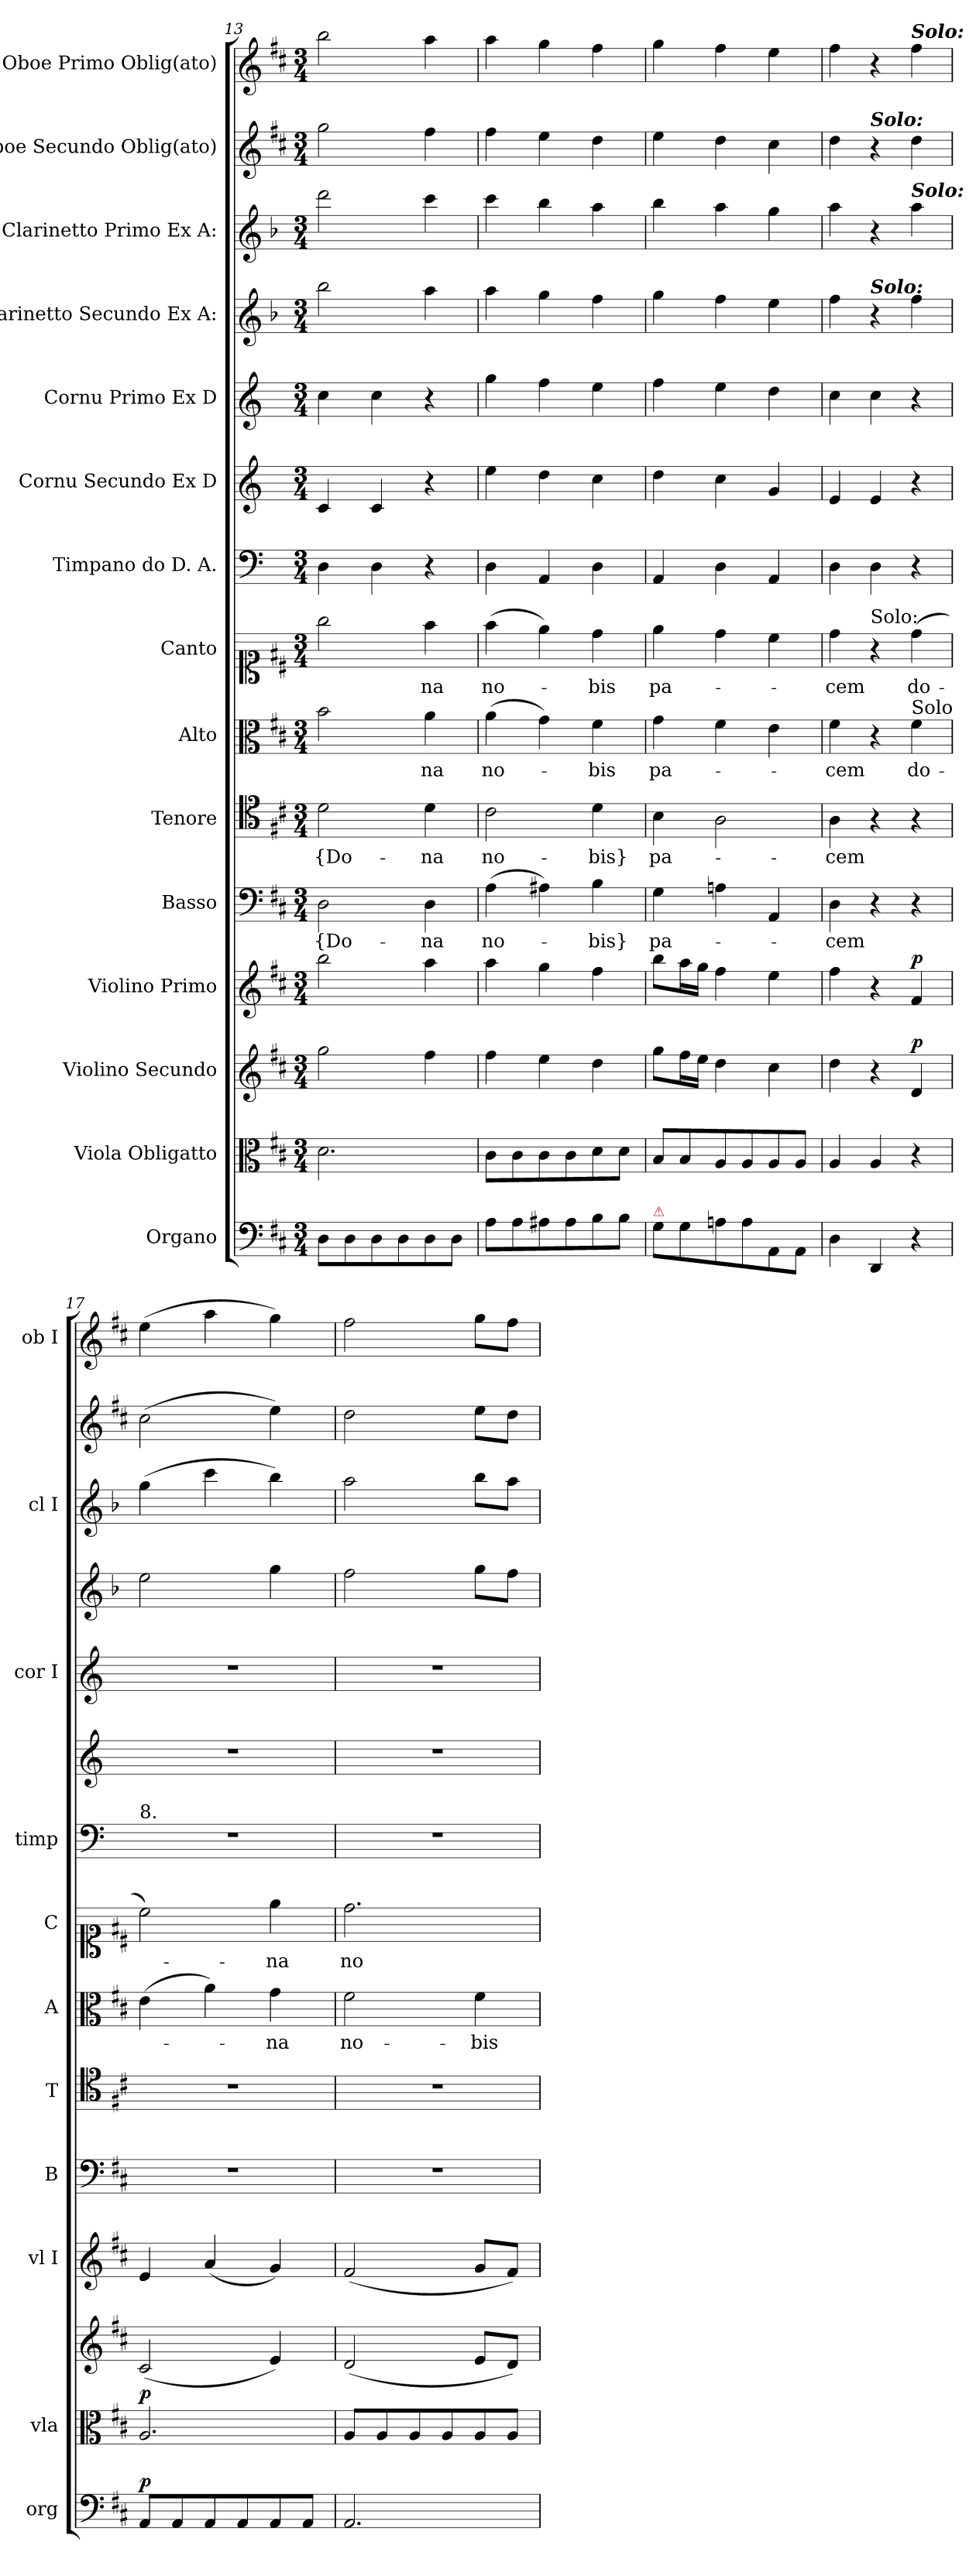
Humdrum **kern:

**kern	**dynam	**kern	**dynam	**kern	**dynam	**kern	**dynam	**kern	**text	**kern	**text	**kern	**text	**kern	**text	**kern	**kern	**kern	**kern	**kern	**kern	**kern
*part15	*part15	*part14	*part14	*part13	*part13	*part12	*part12	*part11	*part11	*part10	*part10	*part9	*part9	*part8	*part8	*part7	*part6	*part5	*part4	*part3	*part2	*part1
*staff15	*staff15	*staff14	*staff14	*staff13	*staff13	*staff12	*staff12	*staff11	*staff11	*staff10	*staff10	*staff9	*staff9	*staff8	*staff8	*staff7	*staff6	*staff5	*staff4	*staff3	*staff2	*staff1
*I"Organo	*	*I"Viola Obligatto	*	*I"Violino Secundo	*	*I"Violino Primo	*	*I"Basso	*	*I"Tenore	*	*I"Alto	*	*I"Canto	*	*I"Timpano do D. A.	*I"Cornu Secundo Ex D	*I"Cornu Primo Ex D	*I"Clarinetto Secundo Ex A:	*I"Clarinetto Primo Ex A:	*I"Oboe Secundo Oblig(ato)	*I"Oboe Primo Oblig(ato)
*I'org	*	*I'vla	*	*	*	*I'vl I	*	*I'B	*	*I'T	*	*I'A	*	*I'C	*	*I'timp	*	*I'cor I	*	*I'cl I	*	*I'ob I
*clefF4	*	*clefC3	*	*clefG2	*	*clefG2	*	*clefF4	*	*clefC4	*	*clefC3	*	*clefC1	*	*clefF4	*clefG2	*clefG2	*clefG2	*clefG2	*clefG2	*clefG2
*	*	*	*	*	*	*	*	*	*	*	*	*	*	*	*	*	*ITrd6c10	*ITrd6c10	*ITrd2c3	*ITrd2c3	*	*
*k[f#c#]	*	*k[f#c#]	*	*k[f#c#]	*	*k[f#c#]	*	*k[f#c#]	*	*k[f#c#]	*	*k[f#c#]	*	*k[f#c#]	*	*k[]	*k[f#c#]	*k[f#c#]	*k[f#c#]	*k[f#c#]	*k[f#c#]	*k[f#c#]
*D:	*	*D:	*	*D:	*	*D:	*	*D:	*	*D:	*	*D:	*	*D:	*	*	*D:	*D:	*D:	*D:	*D:	*D:
*M3/4	*	*M3/4	*	*M3/4	*	*M3/4	*	*M3/4	*	*M3/4	*	*M3/4	*	*M3/4	*	*M3/4	*M3/4	*M3/4	*M3/4	*M3/4	*M3/4	*M3/4
=13	=13	=13	=13	=13	=13	=13	=13	=13	=13	=13	=13	=13	=13	=13	=13	=13	=13	=13	=13	=13	=13	=13
8D\L	.	2.d\	.	2gg\	.	2bb\	.	2D\	{Do-	2d\	{Do-	2b\	.	2gg\	.	4D\	4D/	4d\	2gg\	2bb\	2gg\	2bb\
8D\	.	.	.	.	.	.	.	.	.	.	.	.	.	.	.	.	.	.	.	.	.	.
8D\	.	.	.	.	.	.	.	.	.	.	.	.	.	.	.	4D\	4D/	4d\	.	.	.	.
8D\	.	.	.	.	.	.	.	.	.	.	.	.	.	.	.	.	.	.	.	.	.	.
8D\	.	.	.	4ff#\	.	4aa\	.	4D\	-na	4d\	-na	4a\	-na	4ff#\	-na	4r	4r	4r	4ff#\	4aa\	4ff#\	4aa\
8D\J	.	.	.	.	.	.	.	.	.	.	.	.	.	.	.	.	.	.	.	.	.	.
=14	=14	=14	=14	=14	=14	=14	=14	=14	=14	=14	=14	=14	=14	=14	=14	=14	=14	=14	=14	=14	=14	=14
8A\L	.	8c#\L	.	4ff#\	.	4aa\	.	(4A\	no-	2c#\	no-	(4a\	no-	(4ff#\	no-	4D\	4f#\	4a\	4ff#\	4aa\	4ff#\	4aa\
8A\	.	8c#\	.	.	.	.	.	.	.	.	.	.	.	.	.	.	.	.	.	.	.	.
8A#X\	.	8c#\	.	4ee\	.	4gg\	.	4A#X\)	.	.	.	4g\)	.	4ee\)	.	4AA/	4e\	4g\	4ee\	4gg\	4ee\	4gg\
8A#\	.	8c#\	.	.	.	.	.	.	.	.	.	.	.	.	.	.	.	.	.	.	.	.
8B\	.	8d\	.	4dd\	.	4ff#\	.	4B\	-bis}	4d\	-bis}	4f#\	-bis	4dd\	-bis	4D\	4d\	4f#\	4dd\	4ff#\	4dd\	4ff#\
8B\J	.	8d\J	.	.	.	.	.	.	.	.	.	.	.	.	.	.	.	.	.	.	.	.
=15	=15	=15	=15	=15	=15	=15	=15	=15	=15	=15	=15	=15	=15	=15	=15	=15	=15	=15	=15	=15	=15	=15
!LO:TX:a:color=crimson:t=⚠	!	!	!	!	!	!	!	!	!	!	!	!	!	!	!	!	!	!	!	!	!	!
8G\L	.	8B/L	.	8gg\L	.	8bb\L	.	4G\	pa-	4B\	pa-	4g\	pa-	4ee\	pa-	4AA/	4e\	4g\	4ee\	4gg\	4ee\	4gg\
8G\	.	8B/	.	16ff#\L	.	16aa\L	.	.	.	.	.	.	.	.	.	.	.	.	.	.	.	.
.	.	.	.	16ee\JJ	.	16gg\JJ	.	.	.	.	.	.	.	.	.	.	.	.	.	.	.	.
8An\	.	8A/	.	4dd\	.	4ff#\	.	4An\	.	2A\	.	4f#\	.	4dd\	.	4D\	4d\	4f#\	4dd\	4ff#\	4dd\	4ff#\
8A\	.	8A/	.	.	.	.	.	.	.	.	.	.	.	.	.	.	.	.	.	.	.	.
8AA\	.	8A/	.	4cc#\	.	4ee\	.	4AA/	.	.	.	4e\	.	4cc#\	.	4AA/	4A/	4e\	4cc#\	4ee\	4cc#\	4ee\
8AA\J	.	8A/J	.	.	.	.	.	.	.	.	.	.	.	.	.	.	.	.	.	.	.	.
=16	=16	=16	=16	=16	=16	=16	=16	=16	=16	=16	=16	=16	=16	=16	=16	=16	=16	=16	=16	=16	=16	=16
4D\	.	4A/	.	4dd\	.	4ff#\	.	4D\	-cem	4A\	-cem	4f#\	-cem	4dd\	-cem	4D\	4F#/	4d\	4dd\	4ff#\	4dd\	4ff#\
!	!	!	!	!	!	!	!	!	!	!	!	!	!	!	!	!	!	!	!	!	!LO:TX:a:Bi:t=Solo&colon;	!
!	!	!	!	!	!	!	!	!	!	!	!	!	!	!	!	!	!	!	!LO:TX:a:Bi:t=Solo&colon;	!	!	!
!	!	!	!	!	!	!	!	!	!	!	!	!	!	!LO:TX:a:t=Solo&colon;	!	!	!	!	!	!	!	!
4DD/	.	4A/	.	4r	.	4r	.	4r	.	4r	.	4r	.	4r	.	4D\	4F#/	4d\	4r	4r	4r	4r
!	!	!	!	!	!	!	!	!	!	!	!	!	!	!	!	!	!	!	!	!	!	!LO:TX:a:Bi:t=Solo&colon;
!	!	!	!	!	!	!	!	!	!	!	!	!	!	!	!	!	!	!	!	!LO:TX:a:Bi:t=Solo&colon;	!	!
!	!	!	!	!	!	!	!	!	!	!	!	!LO:TX:a:t=Solo	!	!	!	!	!	!	!	!	!	!
!	!	!	!	!	!LO:DY:a	!	!LO:DY:a	!	!	!	!	!	!	!	!	!	!	!	!	!	!	!
4r	.	4r	.	4d/	p	4f#/	p	4r	.	4r	.	4f#\	do-	(4dd\	do-	4r	4r	4r	4dd\	4ff#\	4dd\	4ff#\
=17	=17	=17	=17	=17	=17	=17	=17	=17	=17	=17	=17	=17	=17	=17	=17	=17	=17	=17	=17	=17	=17	=17
!	!	!	!	!	!	!	!	!	!	!	!	!	!	!	!	!LO:TX:a:t=8.	!	!	!	!	!	!
!	!LO:DY:a	!	!LO:DY:a	!	!	!	!	!	!	!	!	!	!	!	!	!	!	!	!	!	!	!
8AA/L	p	2.A/	p	(2c#/	.	4e/	.	2.r	.	2.r	.	(4e\	.	2cc#\)	.	2.r	2.r	2.r	2cc#\	(4ee\	(2cc#\	(>4ee\
8AA/	.	.	.	.	.	.	.	.	.	.	.	.	.	.	.	.	.	.	.	.	.	.
8AA/	.	.	.	.	.	(4a/	.	.	.	.	.	4a\)	.	.	.	.	.	.	.	4aa\	.	4aa\
8AA/	.	.	.	.	.	.	.	.	.	.	.	.	.	.	.	.	.	.	.	.	.	.
8AA/	.	.	.	4e/)	.	4g/)	.	.	.	.	.	4g\	-na	4ee\	-na	.	.	.	4ee\	4gg\)	4ee\)	4gg\)
8AA/J	.	.	.	.	.	.	.	.	.	.	.	.	.	.	.	.	.	.	.	.	.	.
=18	=18	=18	=18	=18	=18	=18	=18	=18	=18	=18	=18	=18	=18	=18	=18	=18	=18	=18	=18	=18	=18	=18
2.AA/	.	8A/L	.	(2d/	.	(2f#/	.	2.r	.	2.r	.	2f#\	no-	2.dd\	no-	2.r	2.r	2.r	2dd\	2ff#\	2dd\	2ff#\
.	.	8A/	.	.	.	.	.	.	.	.	.	.	.	.	.	.	.	.	.	.	.	.
.	.	8A/	.	.	.	.	.	.	.	.	.	.	.	.	.	.	.	.	.	.	.	.
.	.	8A/	.	.	.	.	.	.	.	.	.	.	.	.	.	.	.	.	.	.	.	.
.	.	8A/	.	8e/L	.	8g/L	.	.	.	.	.	4f#\	-bis	.	.	.	.	.	8ee\L	8gg\L	8ee\L	8gg\L
.	.	8A/J	.	8d/J)	.	8f#/J)	.	.	.	.	.	.	.	.	.	.	.	.	8dd\J	8ff#\J	8dd\J	8ff#\J
=	=	=	=	=	=	=	=	=	=	=	=	=	=	=	=	=	=	=	=	=	=	=
*-	*-	*-	*-	*-	*-	*-	*-	*-	*-	*-	*-	*-	*-	*-	*-	*-	*-	*-	*-	*-	*-	*-
